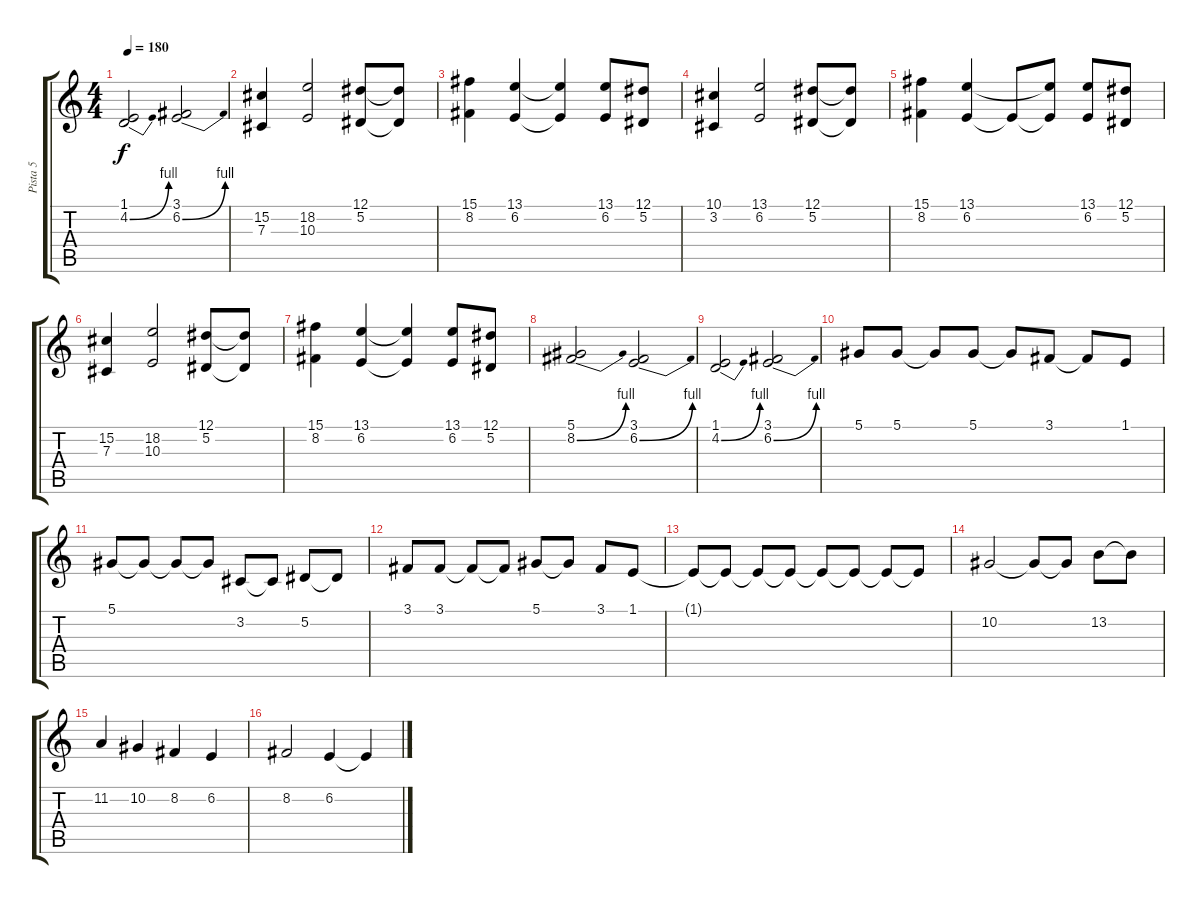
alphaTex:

\track ("Pista 5" "Pista 5") {instrument violin}
\staff {score tabs}
\tuning (Eb4 Bb3 Gb3 Db3 Ab2 Eb2) {hide}
\ts (4 4)
\tempo 180
\clef g2
\ks c
(1.1 4.2{be (bend 0 0 60 4)}).2{dy f} (3.1 6.2{be (bend 0 0 60 4)}).2 |
(15.2 7.3).4 (18.2 10.3).2 (12.1 5.2).8 (12.1{t} 5.2{t}).8 |
(15.1 8.2).4 (13.1 6.2).4 (13.1{t} 6.2{t}).4 (13.1 6.2).8 (12.1 5.2).8 |
(10.1 3.2).4 (13.1 6.2).2 (12.1 5.2).8 (12.1{t} 5.2{t}).8 |
(15.1 8.2).4 (13.1 6.2).4 6.2{t}.8 (13.1{t} 6.2{t}).8 (13.1 6.2).8 (12.1 5.2).8 |
(15.2 7.3).4 (18.2 10.3).2 (12.1 5.2).8 (12.1{t} 5.2{t}).8 |
(15.1 8.2).4 (13.1 6.2).4 (13.1{t} 6.2{t}).4 (13.1 6.2).8 (12.1 5.2).8 |
(5.1 8.2{be (bend 0 0 60 4)}).2 (3.1 6.2{be (bend 0 0 60 4)}).2 |
(1.1 4.2{be (bend 0 0 60 4)}).2 (3.1 6.2{be (bend 0 0 60 4)}).2 |
5.1.8 5.1.8 5.1{t}.8 5.1.8 5.1{t}.8 3.1.8 3.1{t}.8 1.1.8 |
5.1.8 5.1{t}.8 5.1{t}.8 5.1{t}.8 3.2.8 3.2{t}.8 5.2.8 5.2{t}.8 |
3.1.8 3.1.8 3.1{t}.8 3.1{t}.8 5.1.8 5.1{t}.8 3.1.8 1.1.8 |
1.1{t}.8 1.1{t}.8 1.1{t}.8 1.1{t}.8 1.1{t}.8 1.1{t}.8 1.1{t}.8 1.1{t}.8 |
10.2.2 10.2{t}.8 10.2{t}.8 13.2.8 13.2{t}.8 |
11.2.4 10.2.4 8.2.4 6.2.4 |
8.2.2 6.2.4 6.2{t}.4
